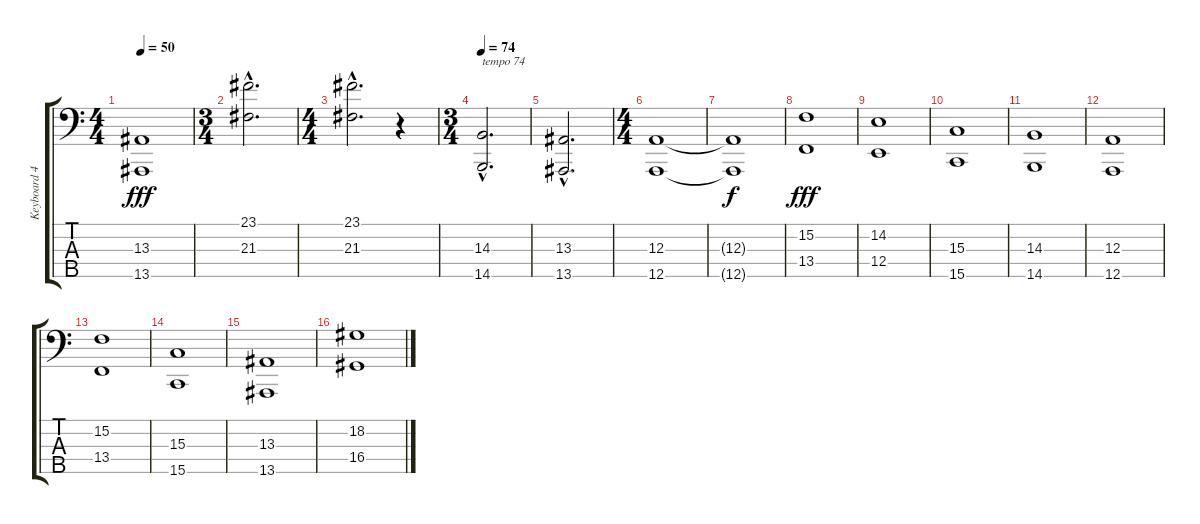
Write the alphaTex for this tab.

\track ("Keyboard 4" "Keyboard 4") {instrument synthstrings1}
\staff {score tabs}
\tuning (G2 D2 A1 E1 A0) {hide}
\ts (4 4)
\tempo 50
\clef f4
\ks c
(13.3 13.5).1{dy fff} |
\ts (3 4)
(23.1{hac} 21.3{hac}).2{d} |
\ts (4 4)
(23.1{hac} 21.3{hac}).2{d} r.4 |
\ts (3 4)
\tempo 74
(14.3{hac} 14.5{hac}).2{d txt "tempo 74"} |
(13.3{hac} 13.5{hac}).2{d} |
\ts (4 4)
(12.3 12.5).1 |
(12.3{t} 12.5{t}).1{dy f} |
(15.2 13.4).1{dy fff} |
(14.2 12.4).1 |
(15.3 15.5).1 |
(14.3 14.5).1 |
(12.3 12.5).1 |
(15.2 13.4).1 |
(15.3 15.5).1 |
(13.3 13.5).1 |
(18.2 16.4).1
